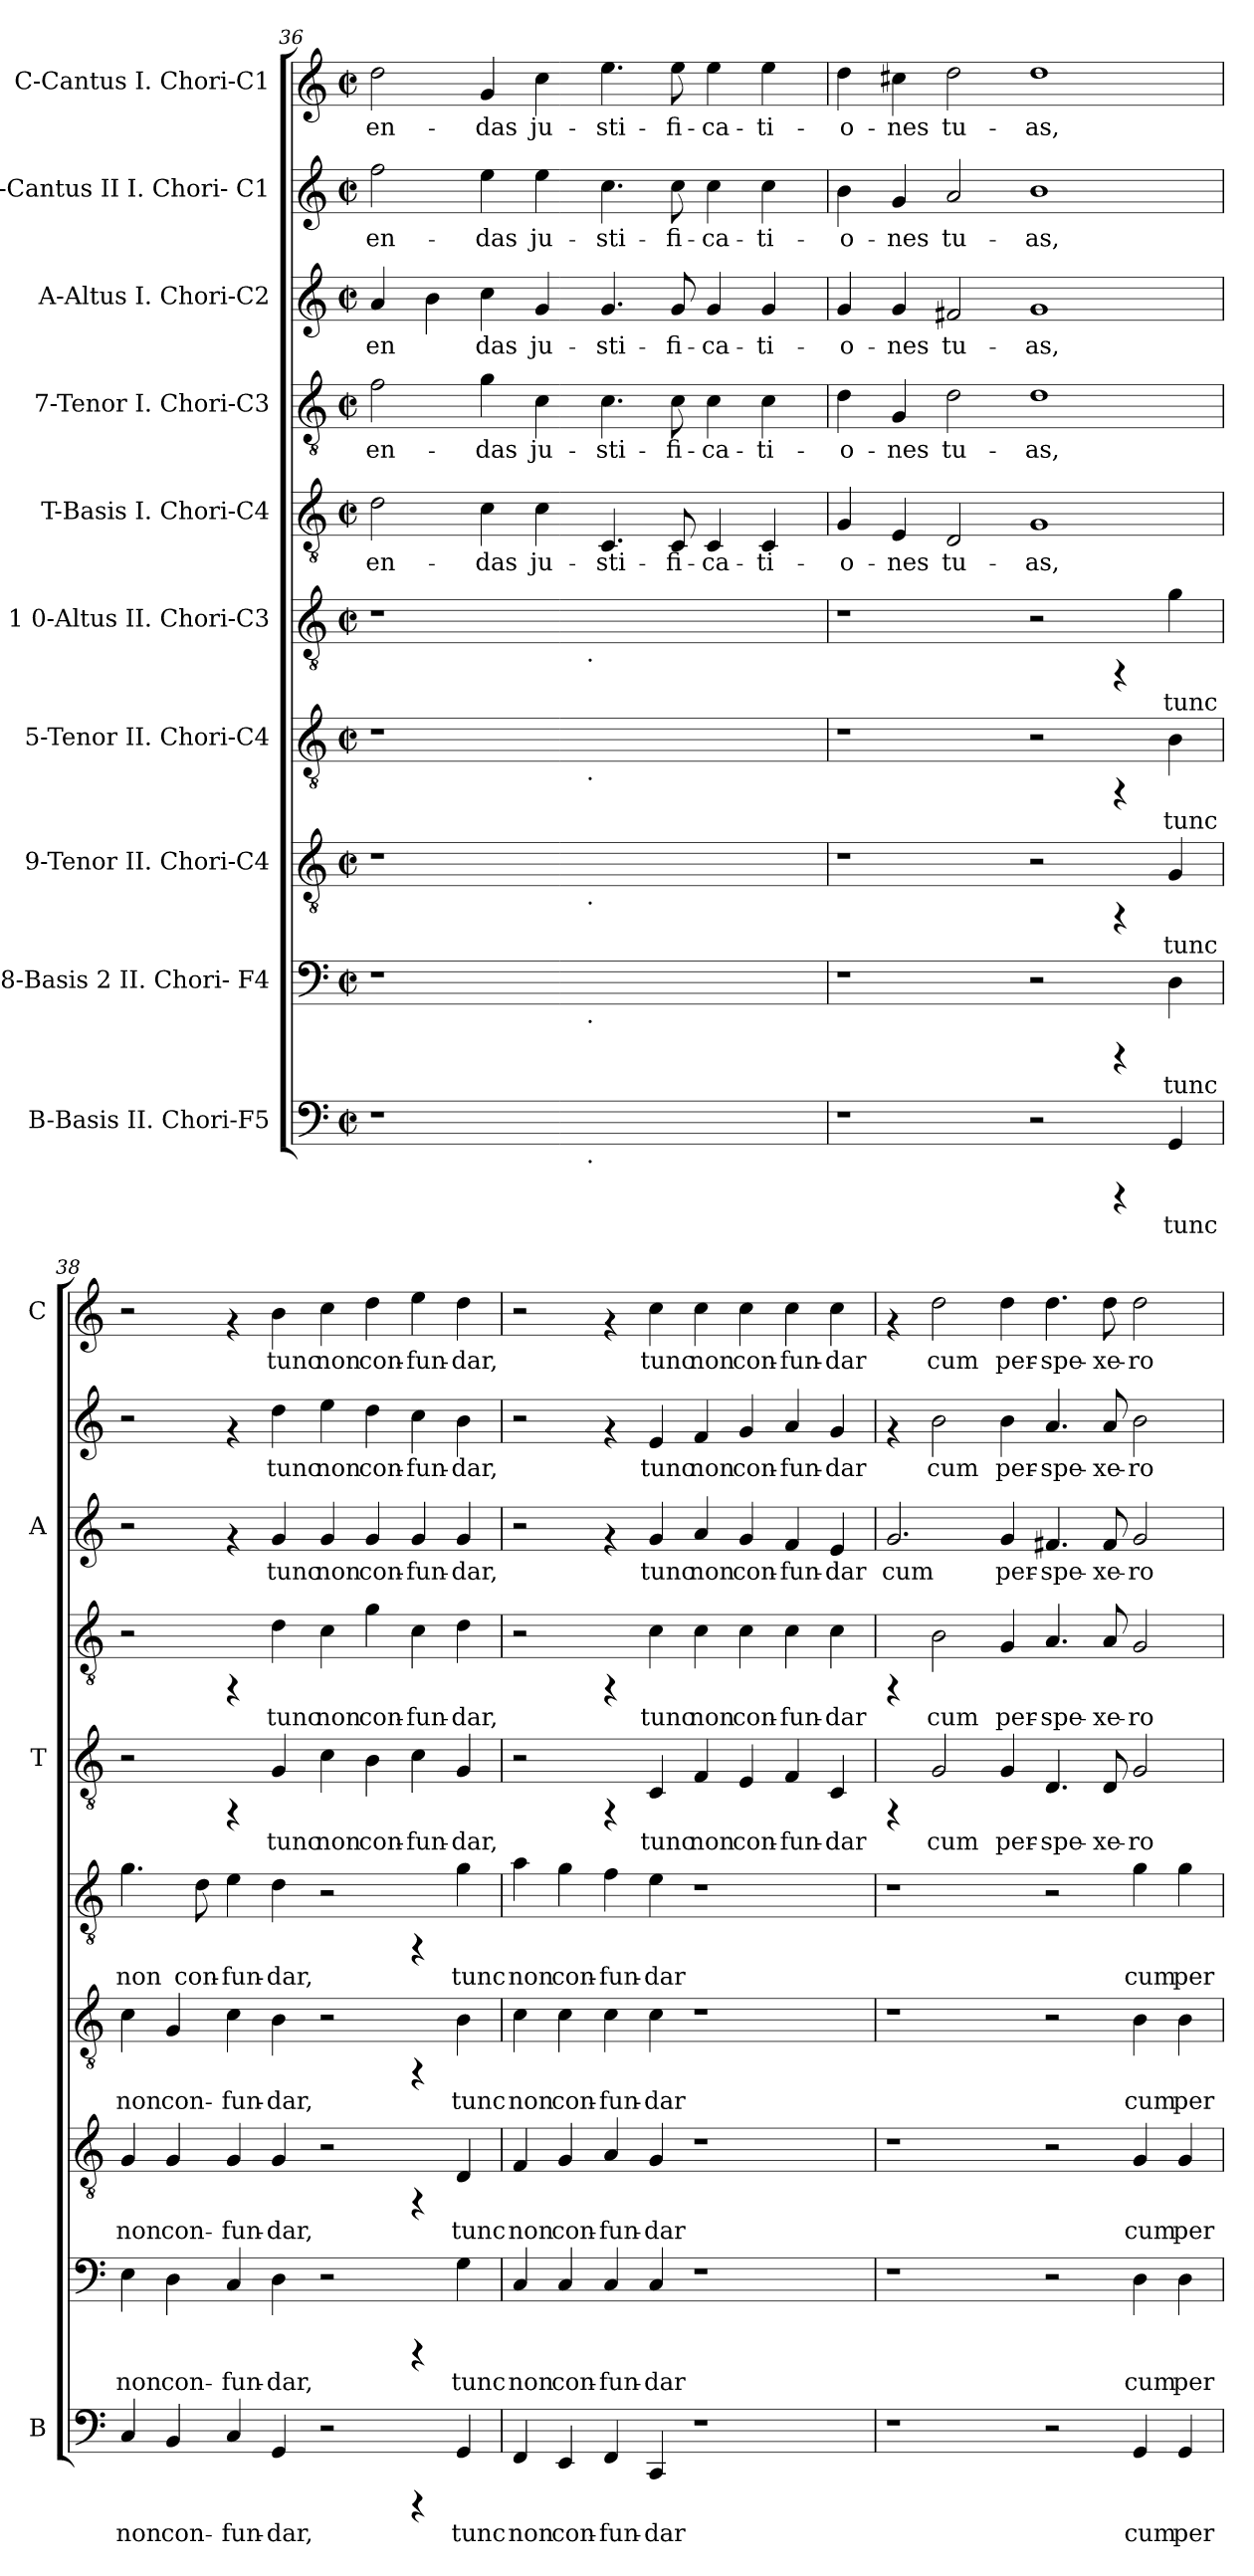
**kern	**text	**kern	**text	**kern	**text	**kern	**text	**kern	**text	**kern	**text	**kern	**text	**kern	**text	**kern	**text	**kern	**text
*part10	*part10	*part9	*part9	*part8	*part8	*part7	*part7	*part6	*part6	*part5	*part5	*part4	*part4	*part3	*part3	*part2	*part2	*part1	*part1
*staff10	*staff10	*staff9	*staff9	*staff8	*staff8	*staff7	*staff7	*staff6	*staff6	*staff5	*staff5	*staff4	*staff4	*staff3	*staff3	*staff2	*staff2	*staff1	*staff1
*I"B-Basis  II. Chori-F5	*	*I"8-Basis 2  II. Chori- F4	*	*I"9-Tenor  II. Chori-C4	*	*I"5-Tenor  II. Chori-C4	*	*I"1 0-Altus  II. Chori-C3	*	*I"T-Basis  I. Chori-C4	*	*I"7-Tenor  I. Chori-C3	*	*I"A-Altus  I. Chori-C2	*	*I"6-Cantus II  I. Chori- C1	*	*I"C-Cantus  I. Chori-C1	*
*I'B	*	*	*	*	*	*	*	*	*	*I'T	*	*	*	*I'A	*	*	*	*I'C	*
*clefF4	*	*clefF4	*	*clefGv2	*	*clefGv2	*	*clefGv2	*	*clefGv2	*	*clefGv2	*	*clefG2	*	*clefG2	*	*clefG2	*
*k[]	*	*k[]	*	*k[]	*	*k[]	*	*k[]	*	*k[]	*	*k[]	*	*k[]	*	*k[]	*	*k[]	*
*C:	*	*C:	*	*C:	*	*C:	*	*C:	*	*C:	*	*C:	*	*C:	*	*C:	*	*C:	*
*M2/2	*	*M2/2	*	*M2/2	*	*M2/2	*	*M2/2	*	*M2/2	*	*M2/2	*	*M2/2	*	*M2/2	*	*M2/2	*
*met(c|)	*	*met(c|)	*	*met(c|)	*	*met(c|)	*	*met(c|)	*	*met(c|)	*	*met(c|)	*	*met(c|)	*	*met(c|)	*	*met(c|)	*
=36	=36	=36	=36	=36	=36	=36	=36	=36	=36	=36	=36	=36	=36	=36	=36	=36	=36	=36	=36
!	!	!	!	!	!	!	!	!	!	!	!LO:LY:b:cj	!	!LO:LY:b:cj	!	!LO:LY:b:cj	!	!LO:LY:b:cj	!	!LO:LY:b:cj
*^	*	*^	*	*^	*	*^	*	*^	*	*	*	*	*	*	*	*	*	*	*
1r	2ryy	.	1r	2ryy	.	1r	2ryy	.	1r	2ryy	.	1r	2ryy	.	2d\	-en-	2f\	-en-	4a/	-en-	2ff\	-en-	2dd\	-en-
!	!	!	!	!	!	!	!	!	!	!	!	!	!	!	!	!	!	!	!	!LO:LY:b:cj	!	!	!	!
.	.	.	.	.	.	.	.	.	.	.	.	.	.	.	.	.	.	.	4b\	--	.	.	.	.
!	!	!	!	!	!	!	!	!	!	!	!	!	!	!	!	!LO:LY:b:cj	!	!LO:LY:b:cj	!	!LO:LY:b:cj	!	!LO:LY:b:cj	!	!LO:LY:b:cj
.	4...ryy	.	.	4...ryy	.	.	4...ryy	.	.	4...ryy	.	.	4...ryy	.	4c\	-das	4g\	-das	4cc\	-das	4ee\	-das	4g/	-das
!	!	!	!	!	!	!	!	!	!	!	!	!	!	!	!	!LO:LY:b:cj	!	!LO:LY:b:cj	!	!LO:LY:b:cj	!	!LO:LY:b:cj	!	!LO:LY:b:cj
.	.	.	.	.	.	.	.	.	.	.	.	.	.	.	4c\	ju-	4c\	ju-	4g/	ju-	4ee\	ju-	4cc\	ju-
!	!	!	!	!	!	!	!	!	!	!	!	!	!LO:TX:b:t=.	!	!	!	!	!	!	!	!	!	!	!
!	!	!	!	!	!	!	!	!	!	!LO:TX:b:t=.	!	!	!	!	!	!	!	!	!	!	!	!	!	!
!	!	!	!	!	!	!	!LO:TX:b:t=.	!	!	!	!	!	!	!	!	!	!	!	!	!	!	!	!	!
!	!	!	!	!LO:TX:b:t=.	!	!	!	!	!	!	!	!	!	!	!	!	!	!	!	!	!	!	!	!
!	!LO:TX:b:t=.	!	!	!	!	!	!	!	!	!	!	!	!	!	!	!	!	!	!	!	!	!	!	!
.	1ryy	.	.	1ryy	.	.	1ryy	.	.	1ryy	.	.	1ryy	.	.	.	.	.	.	.	.	.	.	.
!	!	!	!	!	!	!	!	!	!	!	!	!	!	!	!	!LO:LY:b:cj	!	!LO:LY:b:cj	!	!LO:LY:b:cj	!	!LO:LY:b:cj	!	!LO:LY:b:cj
1ryy	.	.	1ryy	.	.	1ryy	.	.	1ryy	.	.	1ryy	.	.	4.C/	-sti-	4.c\	-sti-	4.g/	-sti-	4.cc\	-sti-	4.ee\	-sti-
!	!	!	!	!	!	!	!	!	!	!	!	!	!	!	!	!LO:LY:b:cj	!	!LO:LY:b:cj	!	!LO:LY:b:cj	!	!LO:LY:b:cj	!	!LO:LY:b:cj
.	.	.	.	.	.	.	.	.	.	.	.	.	.	.	8C/	-fi-	8c\	-fi-	8g/	-fi-	8cc\	-fi-	8ee\	-fi-
!	!	!	!	!	!	!	!	!	!	!	!	!	!	!	!	!LO:LY:b:cj	!	!LO:LY:b:cj	!	!LO:LY:b:cj	!	!LO:LY:b:cj	!	!LO:LY:b:cj
.	.	.	.	.	.	.	.	.	.	.	.	.	.	.	4C/	-ca-	4c\	-ca-	4g/	-ca-	4cc\	-ca-	4ee\	-ca-
!	!	!	!	!	!	!	!	!	!	!	!	!	!	!	!	!LO:LY:b:cj	!	!LO:LY:b:cj	!	!LO:LY:b:cj	!	!LO:LY:b:cj	!	!LO:LY:b:cj
.	.	.	.	.	.	.	.	.	.	.	.	.	.	.	4C/	-ti-	4c\	-ti-	4g/	-ti-	4cc\	-ti-	4ee\	-ti-
.	32ryy	.	.	32ryy	.	.	32ryy	.	.	32ryy	.	.	32ryy	.	.	.	.	.	.	.	.	.	.	.
!!LO:PB:g=z
=37	=37	=37	=37	=37	=37	=37	=37	=37	=37	=37	=37	=37	=37	=37	=37	=37	=37	=37	=37	=37	=37	=37	=37	=37
!	!	!	!	!	!	!	!	!	!	!	!	!	!	!	!	!LO:LY:b:cj	!	!LO:LY:b:cj	!	!LO:LY:b:cj	!	!LO:LY:b:cj	!	!LO:LY:b:cj
*v	*v	*	*	*	*	*v	*v	*	*v	*v	*	*v	*v	*	*	*	*	*	*	*	*	*	*	*
*	*	*v	*v	*	*	*	*	*	*	*	*	*	*	*	*	*	*	*	*	*
1r	.	1r	.	1r	.	1r	.	1r	.	4G/	-o-	4d\	-o-	4g/	-o-	4b\	-o-	4dd\	-o-
!	!	!	!	!	!	!	!	!	!	!	!LO:LY:b:cj	!	!LO:LY:b:cj	!	!LO:LY:b:cj	!	!LO:LY:b:cj	!	!LO:LY:b:cj
.	.	.	.	.	.	.	.	.	.	4E/	-nes	4G/	-nes	4g/	-nes	4g/	-nes	4cc#X\	-nes
!	!	!	!	!	!	!	!	!	!	!	!LO:LY:b:cj	!	!LO:LY:b:cj	!	!LO:LY:b:cj	!	!LO:LY:b:cj	!	!LO:LY:b:cj
.	.	.	.	.	.	.	.	.	.	2D/	tu-	2d\	tu-	2f#X/	tu-	2a/	tu-	2dd\	tu-
!	!	!	!	!	!	!	!	!	!	!	!LO:LY:b:cj	!	!LO:LY:b:cj	!	!LO:LY:b:cj	!	!LO:LY:b:cj	!	!LO:LY:b:cj
2r	.	2r	.	2r	.	2r	.	2r	.	1G	-as,	1d	-as,	1g	-as,	1b	-as,	1dd	-as,
4rCCC	.	4rCCC	.	4rFF	.	4rFF	.	4rFF	.	.	.	.	.	.	.	.	.	.	.
!	!LO:LY:b:cj	!	!LO:LY:b:cj	!	!LO:LY:b:cj	!	!LO:LY:b:cj	!	!LO:LY:b:cj	!	!	!	!	!	!	!	!	!	!
4GG/	tunc	4D\	tunc	4G/	tunc	4B\	tunc	4g\	tunc	.	.	.	.	.	.	.	.	.	.
=38	=38	=38	=38	=38	=38	=38	=38	=38	=38	=38	=38	=38	=38	=38	=38	=38	=38	=38	=38
!	!LO:LY:b:cj	!	!LO:LY:b:cj	!	!LO:LY:b:cj	!	!LO:LY:b:cj	!	!LO:LY:b:cj	!	!	!	!	!	!	!	!	!	!
4C/	non	4E\	non	4G/	non	4c\	non	4.g\	non	2r	.	2r	.	2r	.	2r	.	2r	.
!	!LO:LY:b:cj	!	!LO:LY:b:cj	!	!LO:LY:b:cj	!	!LO:LY:b:cj	!	!	!	!	!	!	!	!	!	!	!	!
4BB/	con-	4D\	con-	4G/	con-	4G/	con-	.	.	.	.	.	.	.	.	.	.	.	.
!	!	!	!	!	!	!	!	!	!LO:LY:b:cj	!	!	!	!	!	!	!	!	!	!
.	.	.	.	.	.	.	.	8d\	con-	.	.	.	.	.	.	.	.	.	.
!	!LO:LY:b:cj	!	!LO:LY:b:cj	!	!LO:LY:b:cj	!	!LO:LY:b:cj	!	!LO:LY:b:cj	!	!	!	!	!	!	!	!	!	!
4C/	-fun-	4C/	-fun-	4G/	-fun-	4c\	-fun-	4e\	-fun-	4rFF	.	4rFF	.	4rf	.	4rf	.	4rf	.
!	!LO:LY:b:cj	!	!LO:LY:b:cj	!	!LO:LY:b:cj	!	!LO:LY:b:cj	!	!LO:LY:b:cj	!	!LO:LY:b:cj	!	!LO:LY:b:cj	!	!LO:LY:b:cj	!	!LO:LY:b:cj	!	!LO:LY:b:cj
4GG/	-dar,	4D\	-dar,	4G/	-dar,	4B\	-dar,	4d\	-dar,	4G/	tunc	4d\	tunc	4g/	tunc	4dd\	tunc	4b\	tunc
!	!	!	!	!	!	!	!	!	!	!	!LO:LY:b:cj	!	!LO:LY:b:cj	!	!LO:LY:b:cj	!	!LO:LY:b:cj	!	!LO:LY:b:cj
2r	.	2r	.	2r	.	2r	.	2r	.	4c\	non	4c\	non	4g/	non	4ee\	non	4cc\	non
!	!	!	!	!	!	!	!	!	!	!	!LO:LY:b:cj	!	!LO:LY:b:cj	!	!LO:LY:b:cj	!	!LO:LY:b:cj	!	!LO:LY:b:cj
.	.	.	.	.	.	.	.	.	.	4B\	con-	4g\	con-	4g/	con-	4dd\	con-	4dd\	con-
!	!	!	!	!	!	!	!	!	!	!	!LO:LY:b:cj	!	!LO:LY:b:cj	!	!LO:LY:b:cj	!	!LO:LY:b:cj	!	!LO:LY:b:cj
4rCCC	.	4rCCC	.	4rFF	.	4rFF	.	4rFF	.	4c\	-fun-	4c\	-fun-	4g/	-fun-	4cc\	-fun-	4ee\	-fun-
!	!LO:LY:b:cj	!	!LO:LY:b:cj	!	!LO:LY:b:cj	!	!LO:LY:b:cj	!	!LO:LY:b:cj	!	!LO:LY:b:cj	!	!LO:LY:b:cj	!	!LO:LY:b:cj	!	!LO:LY:b:cj	!	!LO:LY:b:cj
4GG/	tunc	4G\	tunc	4D/	tunc	4B\	tunc	4g\	tunc	4G/	-dar,	4d\	-dar,	4g/	-dar,	4b\	-dar,	4dd\	-dar,
=39	=39	=39	=39	=39	=39	=39	=39	=39	=39	=39	=39	=39	=39	=39	=39	=39	=39	=39	=39
!	!LO:LY:b:cj	!	!LO:LY:b:cj	!	!LO:LY:b:cj	!	!LO:LY:b:cj	!	!LO:LY:b:cj	!	!	!	!	!	!	!	!	!	!
4FF/	non	4C/	non	4F/	non	4c\	non	4a\	non	2r	.	2r	.	2r	.	2r	.	2r	.
!	!LO:LY:b:cj	!	!LO:LY:b:cj	!	!LO:LY:b:cj	!	!LO:LY:b:cj	!	!LO:LY:b:cj	!	!	!	!	!	!	!	!	!	!
4EE/	con-	4C/	con-	4G/	con-	4c\	con-	4g\	con-	.	.	.	.	.	.	.	.	.	.
!	!LO:LY:b:cj	!	!LO:LY:b:cj	!	!LO:LY:b:cj	!	!LO:LY:b:cj	!	!LO:LY:b:cj	!	!	!	!	!	!	!	!	!	!
4FF/	-fun-	4C/	-fun-	4A/	-fun-	4c\	-fun-	4f\	-fun-	4rFF	.	4rFF	.	4rf	.	4rf	.	4rf	.
!	!LO:LY:b:cj	!	!LO:LY:b:cj	!	!LO:LY:b:cj	!	!LO:LY:b:cj	!	!LO:LY:b:cj	!	!LO:LY:b:cj	!	!LO:LY:b:cj	!	!LO:LY:b:cj	!	!LO:LY:b:cj	!	!LO:LY:b:cj
4CC/	-dar	4C/	-dar	4G/	-dar	4c\	-dar	4e\	-dar	4C/	tunc	4c\	tunc	4g/	tunc	4e/	tunc	4cc\	tunc
!	!	!	!	!	!	!	!	!	!	!	!LO:LY:b:cj	!	!LO:LY:b:cj	!	!LO:LY:b:cj	!	!LO:LY:b:cj	!	!LO:LY:b:cj
1r	.	1r	.	1r	.	1r	.	1r	.	4F/	non	4c\	non	4a/	non	4f/	non	4cc\	non
!	!	!	!	!	!	!	!	!	!	!	!LO:LY:b:cj	!	!LO:LY:b:cj	!	!LO:LY:b:cj	!	!LO:LY:b:cj	!	!LO:LY:b:cj
.	.	.	.	.	.	.	.	.	.	4E/	con-	4c\	con-	4g/	con-	4g/	con-	4cc\	con-
!	!	!	!	!	!	!	!	!	!	!	!LO:LY:b:cj	!	!LO:LY:b:cj	!	!LO:LY:b:cj	!	!LO:LY:b:cj	!	!LO:LY:b:cj
.	.	.	.	.	.	.	.	.	.	4F/	-fun-	4c\	-fun-	4f/	-fun-	4a/	-fun-	4cc\	-fun-
!	!	!	!	!	!	!	!	!	!	!	!LO:LY:b:cj	!	!LO:LY:b:cj	!	!LO:LY:b:cj	!	!LO:LY:b:cj	!	!LO:LY:b:cj
.	.	.	.	.	.	.	.	.	.	4C/	-dar	4c\	-dar	4e/	-dar	4g/	-dar	4cc\	-dar
=40	=40	=40	=40	=40	=40	=40	=40	=40	=40	=40	=40	=40	=40	=40	=40	=40	=40	=40	=40
!	!	!	!	!	!	!	!	!	!	!	!	!	!	!	!LO:LY:b:cj	!	!	!	!
1r	.	1r	.	1r	.	1r	.	1r	.	4rFF	.	4rFF	.	2.g/	cum	4rf	.	4rf	.
!	!	!	!	!	!	!	!	!	!	!	!LO:LY:b:cj	!	!LO:LY:b:cj	!	!	!	!LO:LY:b:cj	!	!LO:LY:b:cj
.	.	.	.	.	.	.	.	.	.	2G/	cum	2B\	cum	.	.	2b\	cum	2dd\	cum
!	!	!	!	!	!	!	!	!	!	!	!LO:LY:b:cj	!	!LO:LY:b:cj	!	!LO:LY:b:cj	!	!LO:LY:b:cj	!	!LO:LY:b:cj
.	.	.	.	.	.	.	.	.	.	4G/	per-	4G/	per-	4g/	per-	4b\	per-	4dd\	per-
!	!	!	!	!	!	!	!	!	!	!	!LO:LY:b:cj	!	!LO:LY:b:cj	!	!LO:LY:b:cj	!	!LO:LY:b:cj	!	!LO:LY:b:cj
2r	.	2r	.	2r	.	2r	.	2r	.	4.D/	-spe-	4.A/	-spe-	4.f#X/	-spe-	4.a/	-spe-	4.dd\	-spe-
!	!	!	!	!	!	!	!	!	!	!	!LO:LY:b:cj	!	!LO:LY:b:cj	!	!LO:LY:b:cj	!	!LO:LY:b:cj	!	!LO:LY:b:cj
.	.	.	.	.	.	.	.	.	.	8D/	-xe-	8A/	-xe-	8f#/	-xe-	8a/	-xe-	8dd\	-xe-
!	!LO:LY:b:cj	!	!LO:LY:b:cj	!	!LO:LY:b:cj	!	!LO:LY:b:cj	!	!LO:LY:b:cj	!	!LO:LY:b:cj	!	!LO:LY:b:cj	!	!LO:LY:b:cj	!	!LO:LY:b:cj	!	!LO:LY:b:cj
4GG/	cum	4D\	cum	4G/	cum	4B\	cum	4g\	cum	2G/	-ro	2G/	-ro	2g/	-ro	2b\	-ro	2dd\	-ro
!	!LO:LY:b:cj	!	!LO:LY:b:cj	!	!LO:LY:b:cj	!	!LO:LY:b:cj	!	!LO:LY:b:cj	!	!	!	!	!	!	!	!	!	!
4GG/	per-	4D\	per-	4G/	per-	4B\	per-	4g\	per-	.	.	.	.	.	.	.	.	.	.
=	=	=	=	=	=	=	=	=	=	=	=	=	=	=	=	=	=	=	=
*-	*-	*-	*-	*-	*-	*-	*-	*-	*-	*-	*-	*-	*-	*-	*-	*-	*-	*-	*-
